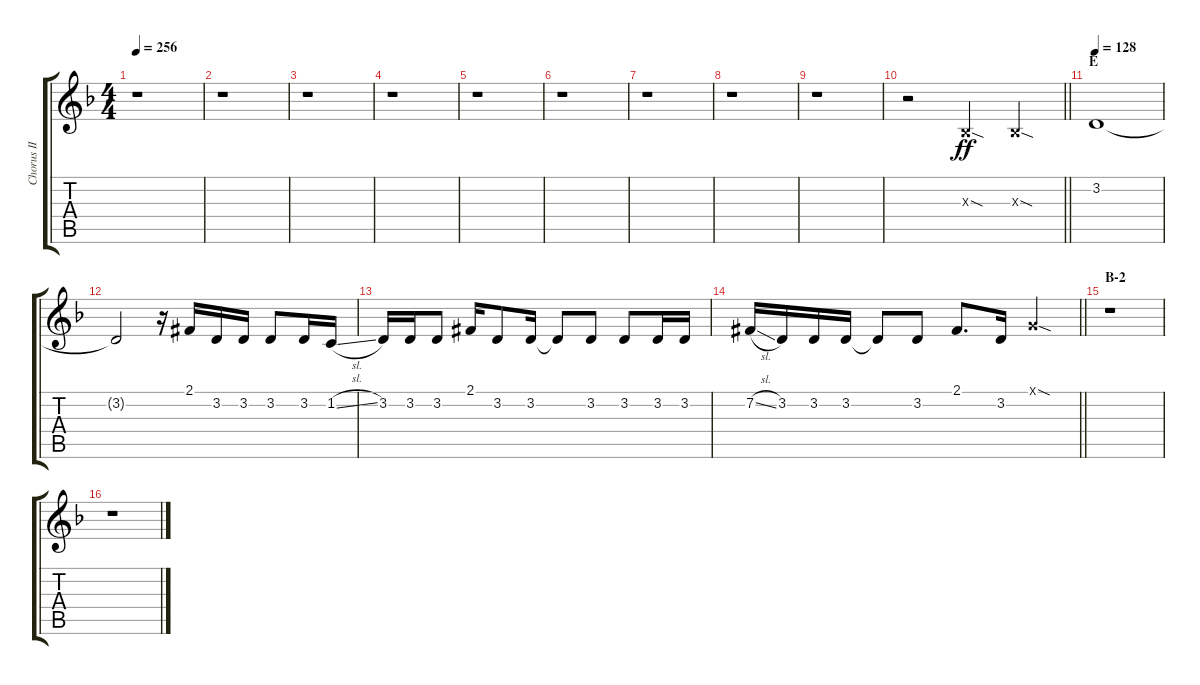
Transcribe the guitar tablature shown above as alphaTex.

\track ("Chorus II" "Chorus II") {instrument voiceoohs}
\staff {score tabs}
\tuning (E4 B3 G3 D3 A2 E2) {hide}
\ts (4 4)
\tempo 256
\clef g2
\ks f
r.1{dy f} |
r.1 |
r.1 |
r.1 |
r.1 |
r.1 |
r.1 |
r.1 |
r.1 |
\barLineRight lightlight
r.2 3.3{sod x}.4{dy ff} 3.3{sod x}.4 |
\section ("" "E")
\tempo 128
3.2.1 |
3.2{t}.2 r.16 2.1{acc #}.16 3.2.16 3.2.16 3.2.8 3.2.16 1.2{sl}.16 |
3.2.16 3.2.16 3.2.8 2.1{acc #}.16 3.2.8 3.2.16 3.2{t}.8 3.2.8 3.2.8 3.2.16 3.2.16 |
\barLineRight lightlight
7.2{sl acc #}.16 3.2.16 3.2.16 3.2.16 3.2{t}.8 3.2.8 2.1{acc #}.8{d} 3.2.16 3.1{sod x}.4 |
\section ("" "B-2")
r.1 |
r.1
